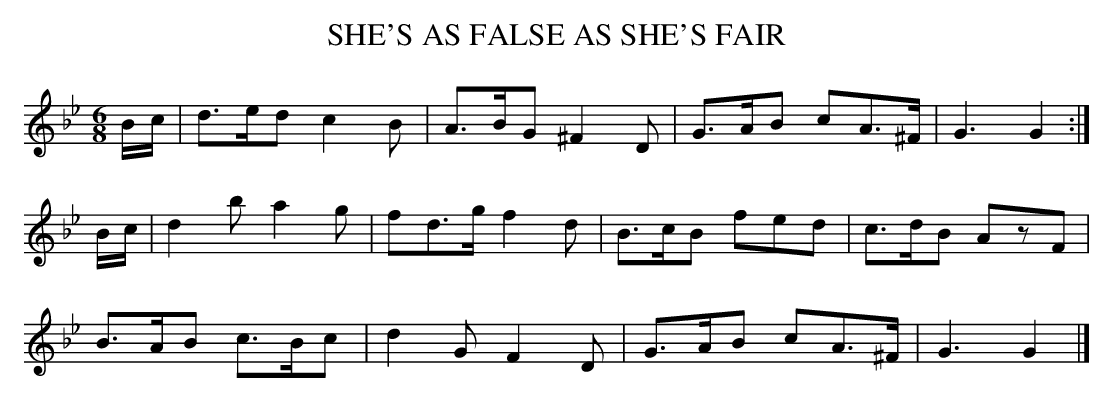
X:1
T:SHE'S AS FALSE AS SHE'S FAIR
Y:"gaily"
M:6/8
L:1/8
K:Gm
B/c/|d>ed c2B|A>BG ^F2D|G>AB cA>^F|G3G2:|
B/c/|d2b a2g|fd>g f2d|B>cB fed|c>dB AzF|
B>AB c>Bc|d2G F2D|G>AB cA>^F|G3G2|]
